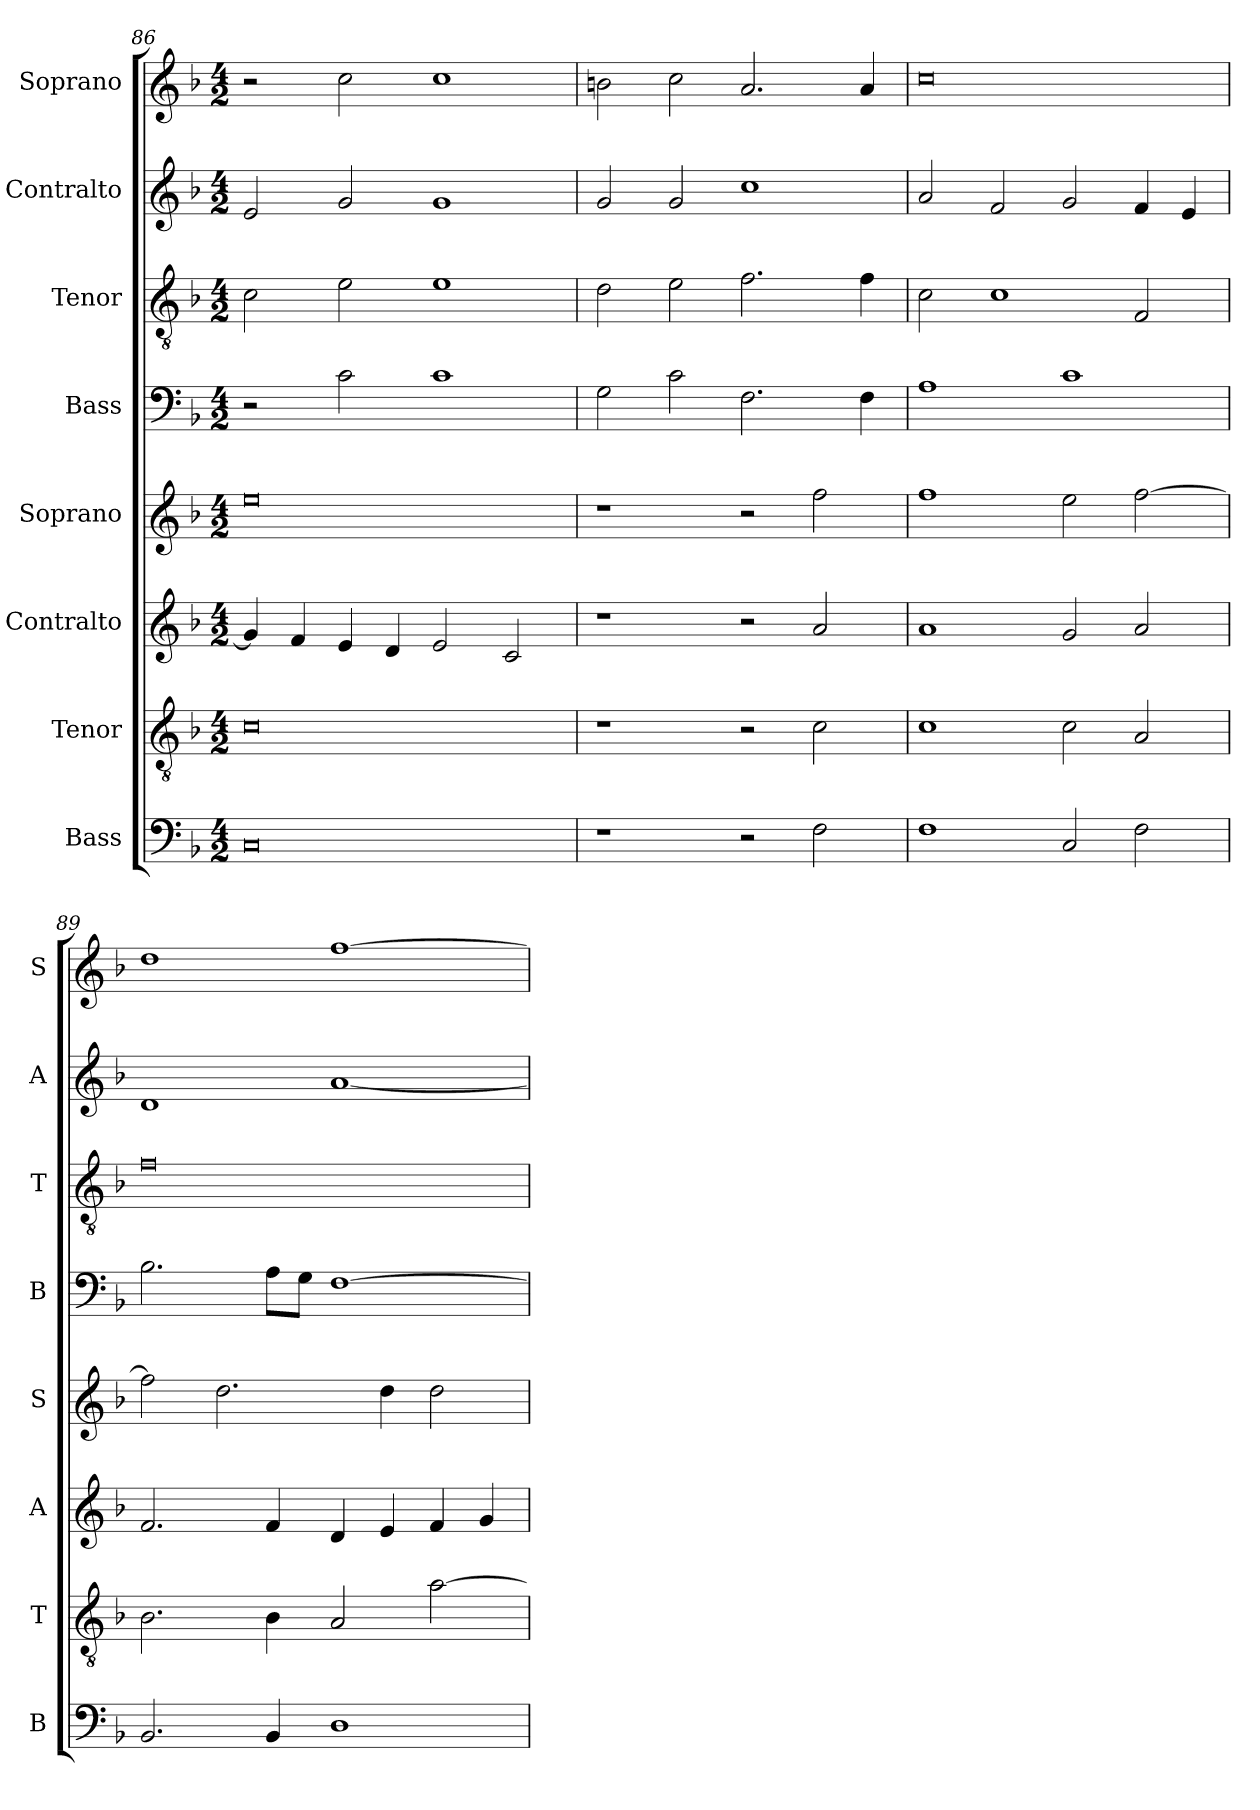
**kern	**kern	**kern	**kern	**kern	**kern	**kern	**kern
*part8	*part7	*part6	*part5	*part4	*part3	*part2	*part1
*staff8	*staff7	*staff6	*staff5	*staff4	*staff3	*staff2	*staff1
*I"Bass	*I"Tenor	*I"Contralto	*I"Soprano	*I"Bass	*I"Tenor	*I"Contralto	*I"Soprano
*I'B	*I'T	*I'A	*I'S	*I'B	*I'T	*I'A	*I'S
*clefF4	*clefGv2	*clefG2	*clefG2	*clefF4	*clefGv2	*clefG2	*clefG2
*k[b-]	*k[b-]	*k[b-]	*k[b-]	*k[b-]	*k[b-]	*k[b-]	*k[b-]
*G:dor	*G:dor	*G:dor	*G:dor	*G:dor	*G:dor	*G:dor	*G:dor
*M4/2	*M4/2	*M4/2	*M4/2	*M4/2	*M4/2	*M4/2	*M4/2
=86	=86	=86	=86	=86	=86	=86	=86
0C	0c	4g]	0ee	2r	2c	2e	2r
.	.	4f	.	.	.	.	.
.	.	4e	.	2c	2e	2g	2cc
.	.	4d	.	.	.	.	.
.	.	2e	.	1c	1e	1g	1cc
.	.	2c	.	.	.	.	.
=87	=87	=87	=87	=87	=87	=87	=87
1r	1r	1r	1r	2G	2d	2g	2bn
.	.	.	.	2c	2e	2g	2cc
2r	2r	2r	2r	2.F	2.f	1cc	2.a
2F	2c	2a	2ff	.	.	.	.
.	.	.	.	4F	4f	.	4a
=88	=88	=88	=88	=88	=88	=88	=88
1F	1c	1a	1ff	1A	2c	2a	0cc
.	.	.	.	.	1c	2f	.
2C	2c	2g	2ee	1c	.	2g	.
2F	2A	2a	[2ff	.	2F	4f	.
.	.	.	.	.	.	4e	.
=89	=89	=89	=89	=89	=89	=89	=89
2.BB-	2.B-	2.f	2ff]	2.B-	0f	1d	1dd
.	.	.	2.dd	.	.	.	.
4BB-	4B-	4f	.	8A\L	.	.	.
.	.	.	.	8G\J	.	.	.
1D	2A	4d	.	[1F	.	[1a	[1ff
.	.	4e	4dd	.	.	.	.
.	[2a	4f	2dd	.	.	.	.
.	.	4g	.	.	.	.	.
=	=	=	=	=	=	=	=
*-	*-	*-	*-	*-	*-	*-	*-
